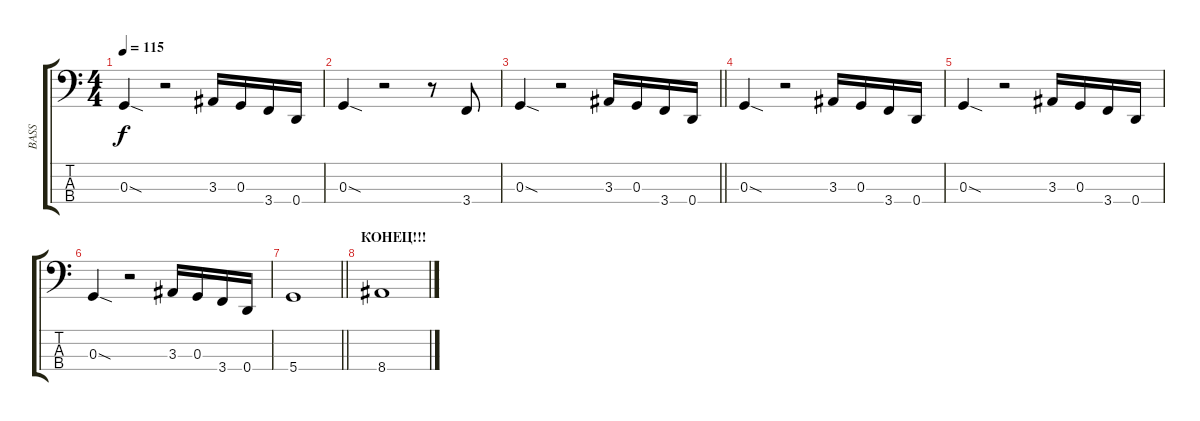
\track ("BASS" "BASS") {instrument electricbassfinger}
\staff {score tabs}
\tuning (F2 C2 G1 D1) {hide}
\ts (4 4)
\tempo 115
\clef f4
\ks c
0.3{sod}.4{dy f} r.2 3.3.16 0.3.16 3.4.16 0.4.16 |
0.3{sod}.4 r.2 r.8 3.4.8 |
\barLineRight lightlight
0.3{sod}.4 r.2 3.3.16 0.3.16 3.4.16 0.4.16 |
0.3{sod}.4 r.2 3.3.16 0.3.16 3.4.16 0.4.16 |
0.3{sod}.4 r.2 3.3.16 0.3.16 3.4.16 0.4.16 |
0.3{sod}.4 r.2 3.3.16 0.3.16 3.4.16 0.4.16 |
\barLineRight lightlight
5.4.1 |
\section ("" "КОНЕЦ!!!")
8.4.1
